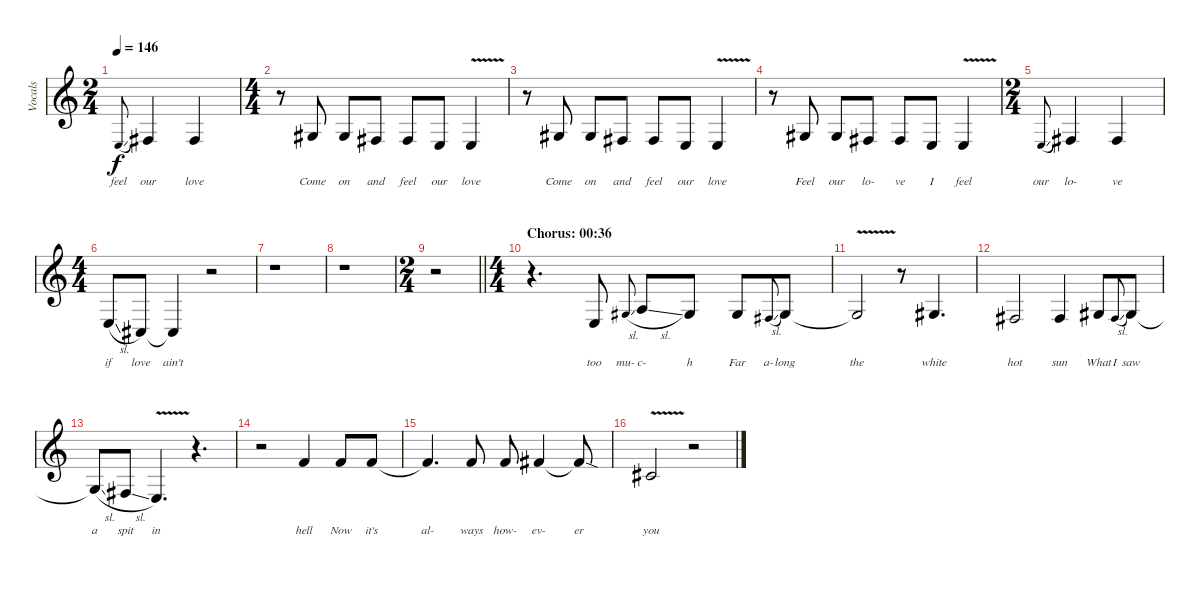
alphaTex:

\track ("Vocals" "Vocals") {instrument lead2sawtooth}
\staff {score}
\tuning (E4 B3 G3 D3 A2 E2) {hide}
\ts (2 4)
\tempo 146
\clef g2
\ks c
2.4{sl}.8{lyrics (0 "feel") lyrics (1 "") lyrics (2 "") lyrics (3 "") lyrics (4 "") gr onbeat dy f} 4.4.4{lyrics (0 "our") lyrics (1 "") lyrics (2 "") lyrics (3 "") lyrics (4 "")} 4.4.4{lyrics (0 "love") lyrics (1 "") lyrics (2 "") lyrics (3 "") lyrics (4 "")} |
\ts (4 4)
r.8 6.4.8{lyrics (0 "Come") lyrics (1 "") lyrics (2 "") lyrics (3 "") lyrics (4 "")} 6.4.8{lyrics (0 "on") lyrics (1 "") lyrics (2 "") lyrics (3 "") lyrics (4 "")} 4.4.8{lyrics (0 "and") lyrics (1 "") lyrics (2 "") lyrics (3 "") lyrics (4 "")} 4.4.8{lyrics (0 "feel") lyrics (1 "") lyrics (2 "") lyrics (3 "") lyrics (4 "")} 2.4.8{lyrics (0 "our") lyrics (1 "") lyrics (2 "") lyrics (3 "") lyrics (4 "")} 2.4{v}.4{lyrics (0 "love") lyrics (1 "") lyrics (2 "") lyrics (3 "") lyrics (4 "")} |
r.8 6.4.8{lyrics (0 "Come") lyrics (1 "") lyrics (2 "") lyrics (3 "") lyrics (4 "")} 6.4.8{lyrics (0 "on") lyrics (1 "") lyrics (2 "") lyrics (3 "") lyrics (4 "")} 4.4.8{lyrics (0 "and") lyrics (1 "") lyrics (2 "") lyrics (3 "") lyrics (4 "")} 4.4.8{lyrics (0 "feel") lyrics (1 "") lyrics (2 "") lyrics (3 "") lyrics (4 "")} 2.4.8{lyrics (0 "our") lyrics (1 "") lyrics (2 "") lyrics (3 "") lyrics (4 "")} 2.4{v}.4{lyrics (0 "love") lyrics (1 "") lyrics (2 "") lyrics (3 "") lyrics (4 "")} |
r.8 6.4.8{lyrics (0 "Feel") lyrics (1 "") lyrics (2 "") lyrics (3 "") lyrics (4 "")} 6.4.8{lyrics (0 "our") lyrics (1 "") lyrics (2 "") lyrics (3 "") lyrics (4 "")} 4.4.8{lyrics (0 "lo-") lyrics (1 "") lyrics (2 "") lyrics (3 "") lyrics (4 "")} 4.4.8{lyrics (0 "ve") lyrics (1 "") lyrics (2 "") lyrics (3 "") lyrics (4 "")} 2.4.8{lyrics (0 "I") lyrics (1 "") lyrics (2 "") lyrics (3 "") lyrics (4 "")} 2.4{v}.4{lyrics (0 "feel") lyrics (1 "") lyrics (2 "") lyrics (3 "") lyrics (4 "")} |
\ts (2 4)
2.4{sl}.8{lyrics (0 "our") lyrics (1 "") lyrics (2 "") lyrics (3 "") lyrics (4 "") gr onbeat} 4.4.4{lyrics (0 "lo-") lyrics (1 "") lyrics (2 "") lyrics (3 "") lyrics (4 "")} 4.4.4{lyrics (0 "ve") lyrics (1 "") lyrics (2 "") lyrics (3 "") lyrics (4 "")} |
\ts (4 4)
7.5{sl}.8{lyrics (0 "if") lyrics (1 "") lyrics (2 "") lyrics (3 "") lyrics (4 "")} 4.5.8{lyrics (0 "love") lyrics (1 "") lyrics (2 "") lyrics (3 "") lyrics (4 "")} 4.5{t}.4{lyrics (0 "ain't") lyrics (1 "") lyrics (2 "") lyrics (3 "") lyrics (4 "")} r.2 |
r.1 |
r.1 |
\ts (2 4)
\barLineRight lightlight
r.2 |
\ts (4 4)
\section ("" "Chorus: 00:36")
r.4{d} 2.4.8{lyrics (0 "too") lyrics (1 "") lyrics (2 "") lyrics (3 "") lyrics (4 "")} 6.4{sl}.8{lyrics (0 "mu-") lyrics (1 "") lyrics (2 "") lyrics (3 "") lyrics (4 "") gr onbeat} 7.4{sl}.8{lyrics (0 "c-") lyrics (1 "") lyrics (2 "") lyrics (3 "") lyrics (4 "")} 6.4.8{lyrics (0 "h") lyrics (1 "") lyrics (2 "") lyrics (3 "") lyrics (4 "")} 6.4.8{lyrics (0 "Far") lyrics (1 "") lyrics (2 "") lyrics (3 "") lyrics (4 "")} 4.4{sl}.8{lyrics (0 "a-") lyrics (1 "") lyrics (2 "") lyrics (3 "") lyrics (4 "") gr onbeat} 6.4.8{lyrics (0 "long") lyrics (1 "") lyrics (2 "") lyrics (3 "") lyrics (4 "")} |
6.4{v t}.2{lyrics (0 "the") lyrics (1 "") lyrics (2 "") lyrics (3 "") lyrics (4 "")} r.8 4.4{be (custom 0 4 15 4 45 0 60 0)}.4{d lyrics (0 "white") lyrics (1 "") lyrics (2 "") lyrics (3 "") lyrics (4 "")} |
4.4.2{lyrics (0 "hot") lyrics (1 "") lyrics (2 "") lyrics (3 "") lyrics (4 "")} 4.4.4{lyrics (0 "sun") lyrics (1 "") lyrics (2 "") lyrics (3 "") lyrics (4 "")} 6.4.8{lyrics (0 "What") lyrics (1 "") lyrics (2 "") lyrics (3 "") lyrics (4 "")} 4.4{sl}.8{lyrics (0 "I") lyrics (1 "") lyrics (2 "") lyrics (3 "") lyrics (4 "") gr onbeat} 6.4.8{lyrics (0 "saw") lyrics (1 "") lyrics (2 "") lyrics (3 "") lyrics (4 "")} |
6.4{sl t}.8{lyrics (0 "a") lyrics (1 "") lyrics (2 "") lyrics (3 "") lyrics (4 "")} 4.4{sl}.8{lyrics (0 "spit") lyrics (1 "") lyrics (2 "") lyrics (3 "") lyrics (4 "")} 2.4{v}.4{d lyrics (0 "in") lyrics (1 "") lyrics (2 "") lyrics (3 "") lyrics (4 "")} r.4{d} |
r.2 10.3.4{lyrics (0 "hell") lyrics (1 "") lyrics (2 "") lyrics (3 "") lyrics (4 "")} 10.3.8{lyrics (0 "Now") lyrics (1 "") lyrics (2 "") lyrics (3 "") lyrics (4 "")} 10.3.8{lyrics (0 "it's") lyrics (1 "") lyrics (2 "") lyrics (3 "") lyrics (4 "")} |
10.3{t}.4{d lyrics (0 "al-") lyrics (1 "") lyrics (2 "") lyrics (3 "") lyrics (4 "")} 10.3.8{lyrics (0 "ways") lyrics (1 "") lyrics (2 "") lyrics (3 "") lyrics (4 "")} 10.3.8{lyrics (0 "how-") lyrics (1 "") lyrics (2 "") lyrics (3 "") lyrics (4 "")} 11.3.4{lyrics (0 "ev-") lyrics (1 "") lyrics (2 "") lyrics (3 "") lyrics (4 "")} 11.3{sod t}.8{lyrics (0 "er") lyrics (1 "") lyrics (2 "") lyrics (3 "") lyrics (4 "")} |
6.3{v}.2{lyrics (0 "you") lyrics (1 "") lyrics (2 "") lyrics (3 "") lyrics (4 "")} r.2
